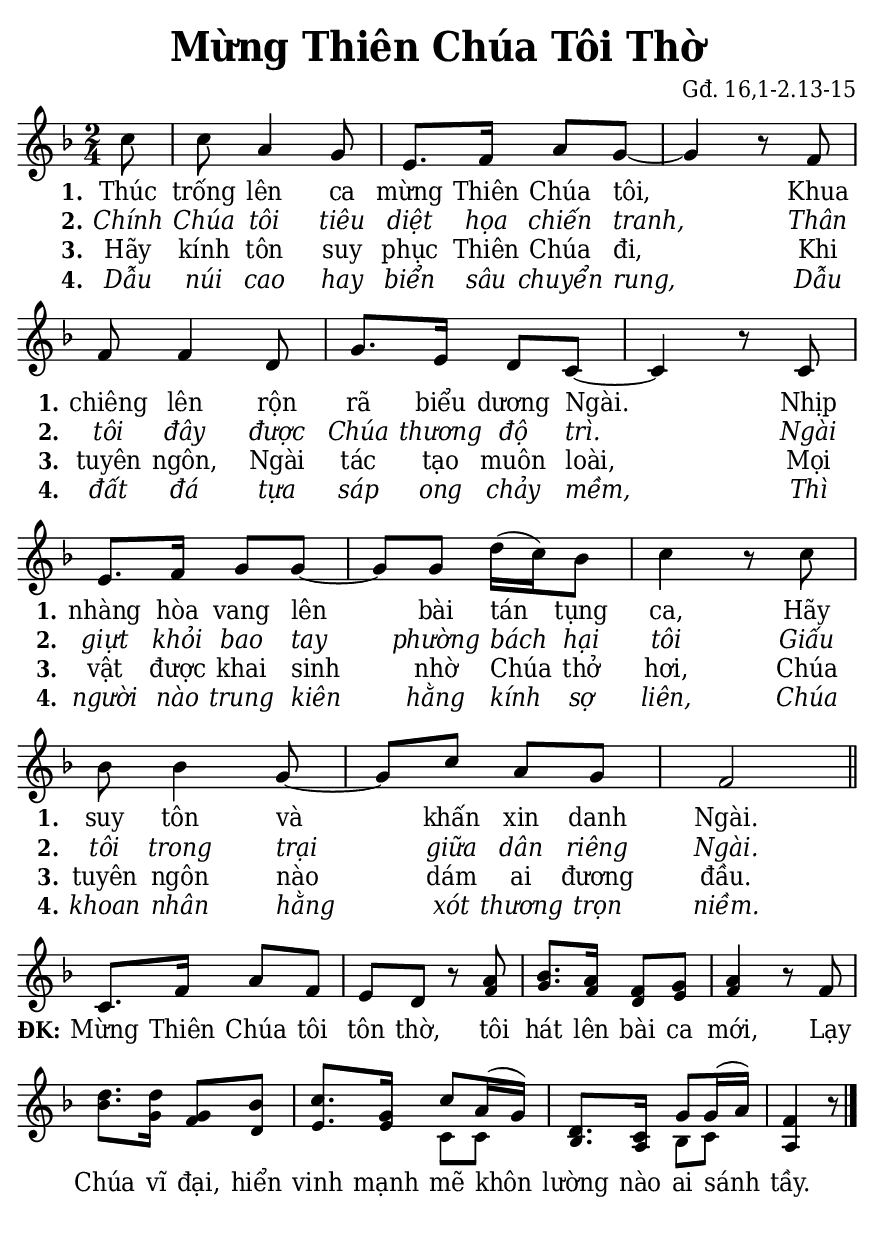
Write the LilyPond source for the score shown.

% Cài đặt chung\
\version "2.22.1"
\include "english.ly"

\header {
  title = \markup { \fontsize #1 "Mừng Thiên Chúa Tôi Thờ" }
  composer = "Gđ. 16,1-2.13-15"
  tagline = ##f
}

% mã nguồn cho những chức năng chưa hỗ trợ trong phiên bản lilypond hiện tại
% cung cấp bởi cộng đồng lilypond khi gửi email đến lilypond-user@gnu.org
% Đổi kích thước nốt cho bè phụ
notBePhu =
#(define-music-function (font-size music) (number? ly:music?)
   (for-some-music
     (lambda (m)
       (if (music-is-of-type? m 'rhythmic-event)
           (begin
             (set! (ly:music-property m 'tweaks)
                   (cons `(font-size . ,font-size)
                         (ly:music-property m 'tweaks)))
             #t)
           #f))
     music)
   music)

% in số phiên khúc trên mỗi dòng
#(define (add-grob-definition grob-name grob-entry)
     (set! all-grob-descriptions
           (cons ((@@ (lily) completize-grob-entry)
                  (cons grob-name grob-entry))
                 all-grob-descriptions)))

#(add-grob-definition
    'StanzaNumberSpanner
    `((direction . ,LEFT)
      (font-series . bold)
      (padding . 1.0)
      (side-axis . ,X)
      (stencil . ,ly:text-interface::print)
      (X-offset . ,ly:side-position-interface::x-aligned-side)
      (Y-extent . ,grob::always-Y-extent-from-stencil)
      (meta . ((class . Spanner)
               (interfaces . (font-interface
                              side-position-interface
                              stanza-number-interface
                              text-interface))))))

\layout {
    \context {
      \Global
      \grobdescriptions #all-grob-descriptions
    }
    \context {
      \Score
      \remove Stanza_number_align_engraver
      \consists
        #(lambda (context)
           (let ((texts '())
                 (syllables '()))
             (make-engraver
              (acknowledgers
               ((stanza-number-interface engraver grob source-engraver)
                  (set! texts (cons grob texts)))
               ((lyric-syllable-interface engraver grob source-engraver)
                  (set! syllables (cons grob syllables))))
              ((stop-translation-timestep engraver)
                 (for-each
                  (lambda (text)
                    (for-each
                     (lambda (syllable)
                       (ly:pointer-group-interface::add-grob
                        text
                        'side-support-elements
                        syllable))
                     syllables))
                  texts)
                 (set! syllables '())))))
    }
    \context {
      \Lyrics
      \remove Stanza_number_engraver
      \consists
        #(lambda (context)
           (let ((text #f)
                 (last-stanza #f))
             (make-engraver
              ((process-music engraver)
                 (let ((stanza (ly:context-property context 'stanza #f)))
                   (if (and stanza (not (equal? stanza last-stanza)))
                       (let ((column (ly:context-property context
'currentCommandColumn)))
                         (set! last-stanza stanza)
                         (if text
                             (ly:spanner-set-bound! text RIGHT column))
                         (set! text (ly:engraver-make-grob engraver
'StanzaNumberSpanner '()))
                         (ly:grob-set-property! text 'text stanza)
                         (ly:spanner-set-bound! text LEFT column)))))
              ((finalize engraver)
                 (if text
                     (let ((column (ly:context-property context
'currentCommandColumn)))
                       (ly:spanner-set-bound! text RIGHT column)))))))
      \override StanzaNumberSpanner.horizon-padding = 10000
    }
}

stanzaReminderOff =
  \temporary \override StanzaNumberSpanner.after-line-breaking =
     #(lambda (grob)
        ;; Can be replaced with (not (first-broken-spanner? grob)) in 2.23.
        (if (let ((siblings (ly:spanner-broken-into (ly:grob-original grob))))
              (and (pair? siblings)
                   (not (eq? grob (car siblings)))))
            (ly:grob-suicide! grob)))

stanzaReminderOn = \undo \stanzaReminderOff
% kết thúc mã nguồn

% Nhạc phiên khúc
nhacPhienKhucSop = \relative c'' {
  \partial 8 c8 |
  c a4 g8 |
  e8. f16 a8 g ~ |
  g4 r8 f |
  f f4 d8 |
  g8. e16 d8 c ~ |
  c4 r8 c |
  e8. f16 g8 g ~ |
  g g d'16 (c) bf8 |
  c4 r8 c |
  bf bf4 g8 ~ |
  g c a g |
  f2 \bar "||" \break
  
  c8. f16 a8 f |
  e8 d r a' |
  bf8. a16 f8 g |
  a4 r8 f |
  d'8. d16 g,8 bf |
  c8. g16 c8 a16 (g) |
  d8. c16 g'8 g16 (a) |
  f4 r8 \bar "|."
}

nhacPhienKhucAlto = \relative c' {
  r8 |
  R2*12
  c8. f16 a8 f |
  e8 d r f |
  g8. f16 d8 e |
  f4 r8 f |
  bf8. g16 f8 d |
  e8. e16 c8 [c] |
  bf8. a16 bf8 [c] |
  a4 r8
}

% Lời phiên khúc
loiPhienKhucSop = \lyrics {
  <<
    {
      \set stanza = "1."
      Thúc trống lên ca mừng Thiên Chúa tôi,
      Khua chiêng lên rộn rã biểu dương Ngài.
      Nhịp nhàng hòa vang lên bài tán tụng ca,
      Hãy suy tôn và khấn xin danh Ngài.
    }
    \new Lyrics {
	    \set associatedVoice = "beSop"
	    \set stanza = "2."
      \override Lyrics.LyricText.font-shape = #'italic
	    Chính Chúa tôi tiêu diệt họa chiến tranh,
	    Thân tôi đây được Chúa thương độ trì.
	    Ngài giựt khỏi bao tay phường bách hại tôi
	    Giấu tôi trong trại giữa dân riêng Ngài.
    }
    \new Lyrics {
	    \set associatedVoice = "beSop"
	    \set stanza = "3."
	    Hãy kính tôn suy phục Thiên Chúa đi,
	    Khi tuyên ngôn, Ngài tác tạo muôn loài,
	    Mọi vật được khai sinh nhờ Chúa thở hơi,
	    Chúa tuyên ngôn nào dám ai đương đầu.
    }
    \new Lyrics {
	    \set associatedVoice = "beSop"
	    \set stanza = "4."
      \override Lyrics.LyricText.font-shape = #'italic
	    Dẫu núi cao hay biển sâu chuyển rung,
	    Dẫu đất đá tựa sáp ong chảy mềm,
	    Thì người nào trung kiên hằng kính sợ liên,
	    Chúa khoan nhân hằng xót thương trọn niềm.
    }
  >>
  \stanzaReminderOff
  \set stanza = "ĐK:"
  Mừng Thiên Chúa tôi tôn thờ,
  tôi hát lên bài ca mới,
  Lạy Chúa vĩ đại, hiển vinh
  mạnh mẽ khôn lường nào ai sánh tầy.
}

% Dàn trang
\paper {
  #(set-paper-size "a5")
  top-margin = 3\mm
  bottom-margin = 3\mm
  left-margin = 3\mm
  right-margin = 3\mm
  indent = #0
  #(define fonts
	 (make-pango-font-tree "Deja Vu Serif Condensed"
	 		       "Deja Vu Serif Condensed"
			       "Deja Vu Serif Condensed"
			       (/ 20 20)))
  print-page-number = ##f
  system-system-spacing = #'((basic-distance . 0.1) (padding . 2))
  page-count = 1
}

TongNhip = {
  \key f \major \time 2/4
  \set Timing.beamExceptions = #'()
  \set Timing.baseMoment = #(ly:make-moment 1/4)
}

\score {
  \new ChoirStaff <<
    \new Staff \with {
        \consists "Merge_rests_engraver"
        printPartCombineTexts = ##f
      }
      <<
      \new Voice \TongNhip \partCombine 
        \nhacPhienKhucSop
        \notBePhu -1 { \nhacPhienKhucAlto }
      \new NullVoice = beSop \nhacPhienKhucSop
      \new Lyrics \lyricsto beSop \loiPhienKhucSop
      >>
  >>
  \layout {
    \override Lyrics.LyricSpace.minimum-distance = #1
    \override Score.BarNumber.break-visibility = ##(#f #f #f)
    \override Score.SpacingSpanner.uniform-stretching = ##t
  } 
}
